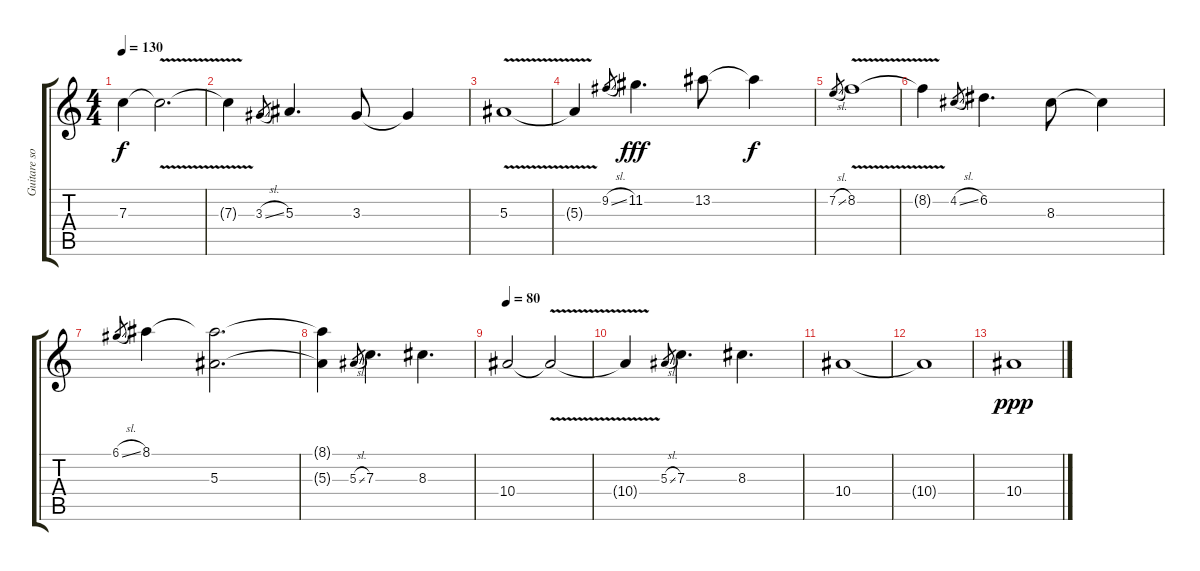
\track ("Guitare solo" "Guitare so") {instrument distortionguitar}
\staff {score tabs}
\tuning (D4 A3 F3 C3 G2 C2) {hide}
\ts (4 4)
\tempo 130
\clef g2
\ks c
7.3.4{dy f} 7.3{v t}.2{d} |
7.3{t}.4 3.3{sl}.8{gr} 5.3.4{d} 3.3.8 3.3{t}.4 |
5.3{v}.1 |
5.3{t}.4 9.2{sl}.8{gr} 11.2.4{d dy fff} 13.2.8 13.2{t}.4{dy f} |
7.2{sl}.8{gr} 8.2{v}.1 |
8.2{t}.4 4.2{sl}.8{gr} 6.2.4{d} 8.3.8 8.3{t}.4 |
6.1{sl}.8{gr} 8.1.4 (8.1{t} 5.3).2{d} |
(8.1{t} 5.3{t}).4 5.3{sl}.8{gr} 7.3.4{d} 8.3.4{d} |
\tempo 80
10.4.2 10.4{v t}.2 |
10.4{t}.4 5.3{sl}.8{gr} 7.3.4{d} 8.3.4{d} |
10.4.1 |
10.4{t}.1 |
10.4.1{dy ppp}
